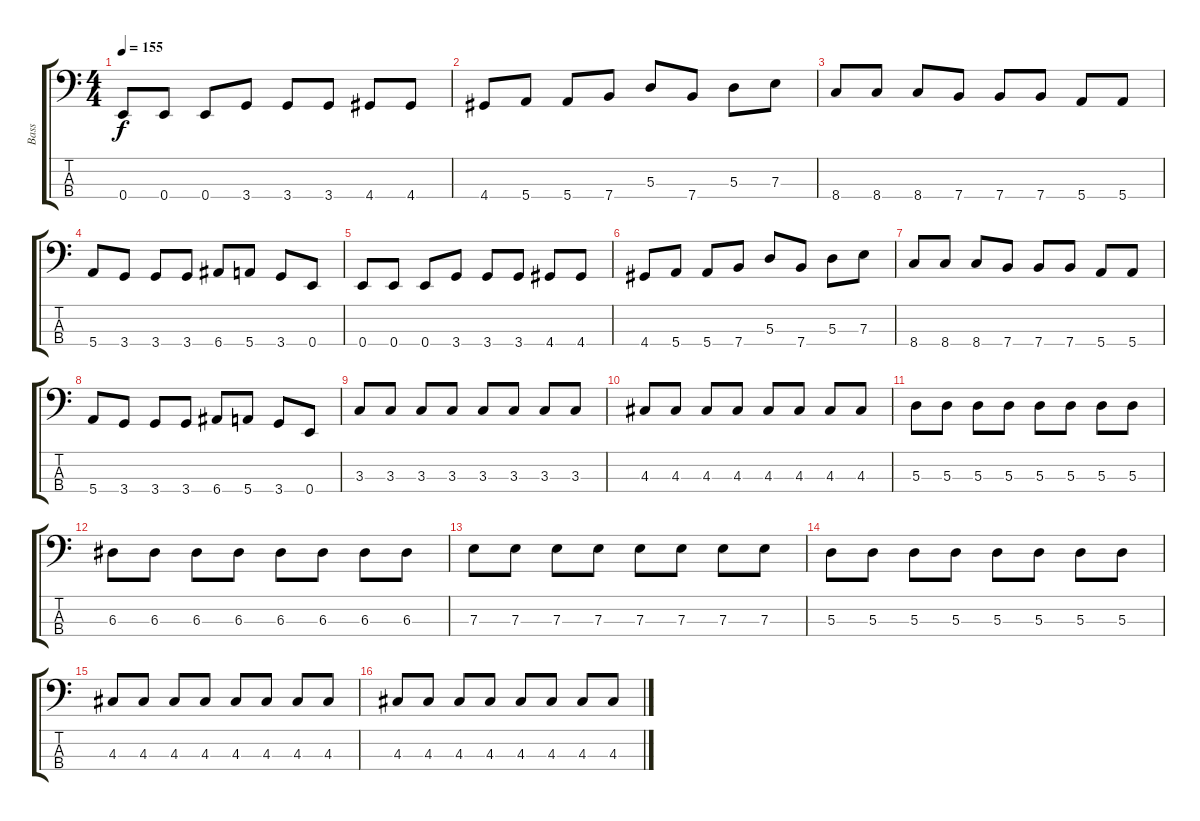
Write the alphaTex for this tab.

\track ("Bass" "Bass") {instrument synthbass2}
\staff {score tabs}
\tuning (G2 D2 A1 E1) {hide}
\ts (4 4)
\tempo 155
\clef f4
\ks c
0.4.8{dy f} 0.4.8 0.4.8 3.4.8 3.4.8 3.4.8 4.4.8 4.4.8 |
4.4.8 5.4.8 5.4.8 7.4.8 5.3.8 7.4.8 5.3.8 7.3.8 |
8.4.8 8.4.8 8.4.8 7.4.8 7.4.8 7.4.8 5.4.8 5.4.8 |
5.4.8 3.4.8 3.4.8 3.4.8 6.4.8 5.4.8 3.4.8 0.4.8 |
0.4.8 0.4.8 0.4.8 3.4.8 3.4.8 3.4.8 4.4.8 4.4.8 |
4.4.8 5.4.8 5.4.8 7.4.8 5.3.8 7.4.8 5.3.8 7.3.8 |
8.4.8 8.4.8 8.4.8 7.4.8 7.4.8 7.4.8 5.4.8 5.4.8 |
5.4.8 3.4.8 3.4.8 3.4.8 6.4.8 5.4.8 3.4.8 0.4.8 |
3.3.8 3.3.8 3.3.8 3.3.8 3.3.8 3.3.8 3.3.8 3.3.8 |
4.3.8 4.3.8 4.3.8 4.3.8 4.3.8 4.3.8 4.3.8 4.3.8 |
5.3.8 5.3.8 5.3.8 5.3.8 5.3.8 5.3.8 5.3.8 5.3.8 |
6.3.8 6.3.8 6.3.8 6.3.8 6.3.8 6.3.8 6.3.8 6.3.8 |
7.3.8 7.3.8 7.3.8 7.3.8 7.3.8 7.3.8 7.3.8 7.3.8 |
5.3.8 5.3.8 5.3.8 5.3.8 5.3.8 5.3.8 5.3.8 5.3.8 |
4.3.8 4.3.8 4.3.8 4.3.8 4.3.8 4.3.8 4.3.8 4.3.8 |
4.3.8 4.3.8 4.3.8 4.3.8 4.3.8 4.3.8 4.3.8 4.3.8
